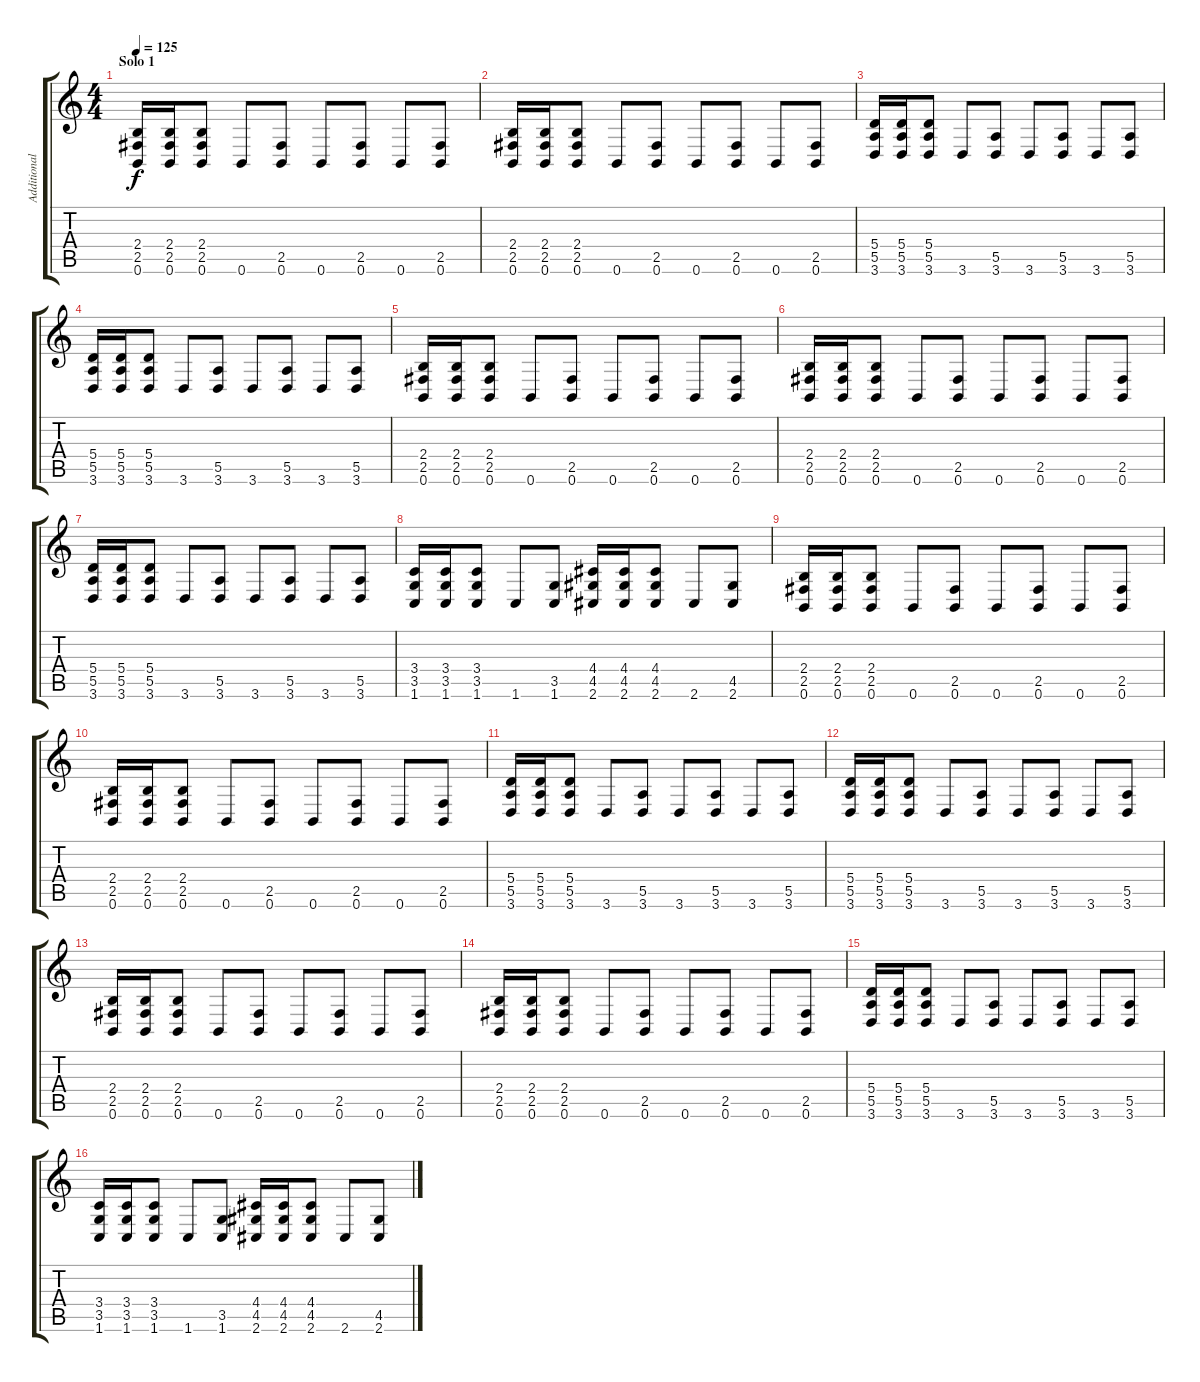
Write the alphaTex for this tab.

\track ("Additional Guitar" "Additional") {instrument distortionguitar}
\staff {score tabs}
\tuning (B3 Gb3 D3 A2 E2 B1) {hide}
\ts (4 4)
\section ("" "Solo 1")
\tempo 125
\clef g2
\ks c
(2.4 2.5 0.6).16{dy f} (2.4 2.5 0.6).16 (2.4 2.5 0.6).8 0.6.8 (2.5 0.6).8 0.6.8 (2.5 0.6).8 0.6.8 (2.5 0.6).8 |
(2.4 2.5 0.6).16 (2.4 2.5 0.6).16 (2.4 2.5 0.6).8 0.6.8 (2.5 0.6).8 0.6.8 (2.5 0.6).8 0.6.8 (2.5 0.6).8 |
(5.4 5.5 3.6).16 (5.4 5.5 3.6).16 (5.4 5.5 3.6).8 3.6.8 (5.5 3.6).8 3.6.8 (5.5 3.6).8 3.6.8 (5.5 3.6).8 |
(5.4 5.5 3.6).16 (5.4 5.5 3.6).16 (5.4 5.5 3.6).8 3.6.8 (5.5 3.6).8 3.6.8 (5.5 3.6).8 3.6.8 (5.5 3.6).8 |
(2.4 2.5 0.6).16 (2.4 2.5 0.6).16 (2.4 2.5 0.6).8 0.6.8 (2.5 0.6).8 0.6.8 (2.5 0.6).8 0.6.8 (2.5 0.6).8 |
(2.4 2.5 0.6).16 (2.4 2.5 0.6).16 (2.4 2.5 0.6).8 0.6.8 (2.5 0.6).8 0.6.8 (2.5 0.6).8 0.6.8 (2.5 0.6).8 |
(5.4 5.5 3.6).16 (5.4 5.5 3.6).16 (5.4 5.5 3.6).8 3.6.8 (5.5 3.6).8 3.6.8 (5.5 3.6).8 3.6.8 (5.5 3.6).8 |
(3.4 3.5 1.6).16 (3.4 3.5 1.6).16 (3.4 3.5 1.6).8 1.6.8 (3.5 1.6).8 (4.4 4.5 2.6).16 (4.4 4.5 2.6).16 (4.4 4.5 2.6).8 2.6.8 (4.5 2.6).8 |
(2.4 2.5 0.6).16 (2.4 2.5 0.6).16 (2.4 2.5 0.6).8 0.6.8 (2.5 0.6).8 0.6.8 (2.5 0.6).8 0.6.8 (2.5 0.6).8 |
(2.4 2.5 0.6).16 (2.4 2.5 0.6).16 (2.4 2.5 0.6).8 0.6.8 (2.5 0.6).8 0.6.8 (2.5 0.6).8 0.6.8 (2.5 0.6).8 |
(5.4 5.5 3.6).16 (5.4 5.5 3.6).16 (5.4 5.5 3.6).8 3.6.8 (5.5 3.6).8 3.6.8 (5.5 3.6).8 3.6.8 (5.5 3.6).8 |
(5.4 5.5 3.6).16 (5.4 5.5 3.6).16 (5.4 5.5 3.6).8 3.6.8 (5.5 3.6).8 3.6.8 (5.5 3.6).8 3.6.8 (5.5 3.6).8 |
(2.4 2.5 0.6).16 (2.4 2.5 0.6).16 (2.4 2.5 0.6).8 0.6.8 (2.5 0.6).8 0.6.8 (2.5 0.6).8 0.6.8 (2.5 0.6).8 |
(2.4 2.5 0.6).16 (2.4 2.5 0.6).16 (2.4 2.5 0.6).8 0.6.8 (2.5 0.6).8 0.6.8 (2.5 0.6).8 0.6.8 (2.5 0.6).8 |
(5.4 5.5 3.6).16 (5.4 5.5 3.6).16 (5.4 5.5 3.6).8 3.6.8 (5.5 3.6).8 3.6.8 (5.5 3.6).8 3.6.8 (5.5 3.6).8 |
(3.4 3.5 1.6).16 (3.4 3.5 1.6).16 (3.4 3.5 1.6).8 1.6.8 (3.5 1.6).8 (4.4 4.5 2.6).16 (4.4 4.5 2.6).16 (4.4 4.5 2.6).8 2.6.8 (4.5 2.6).8
